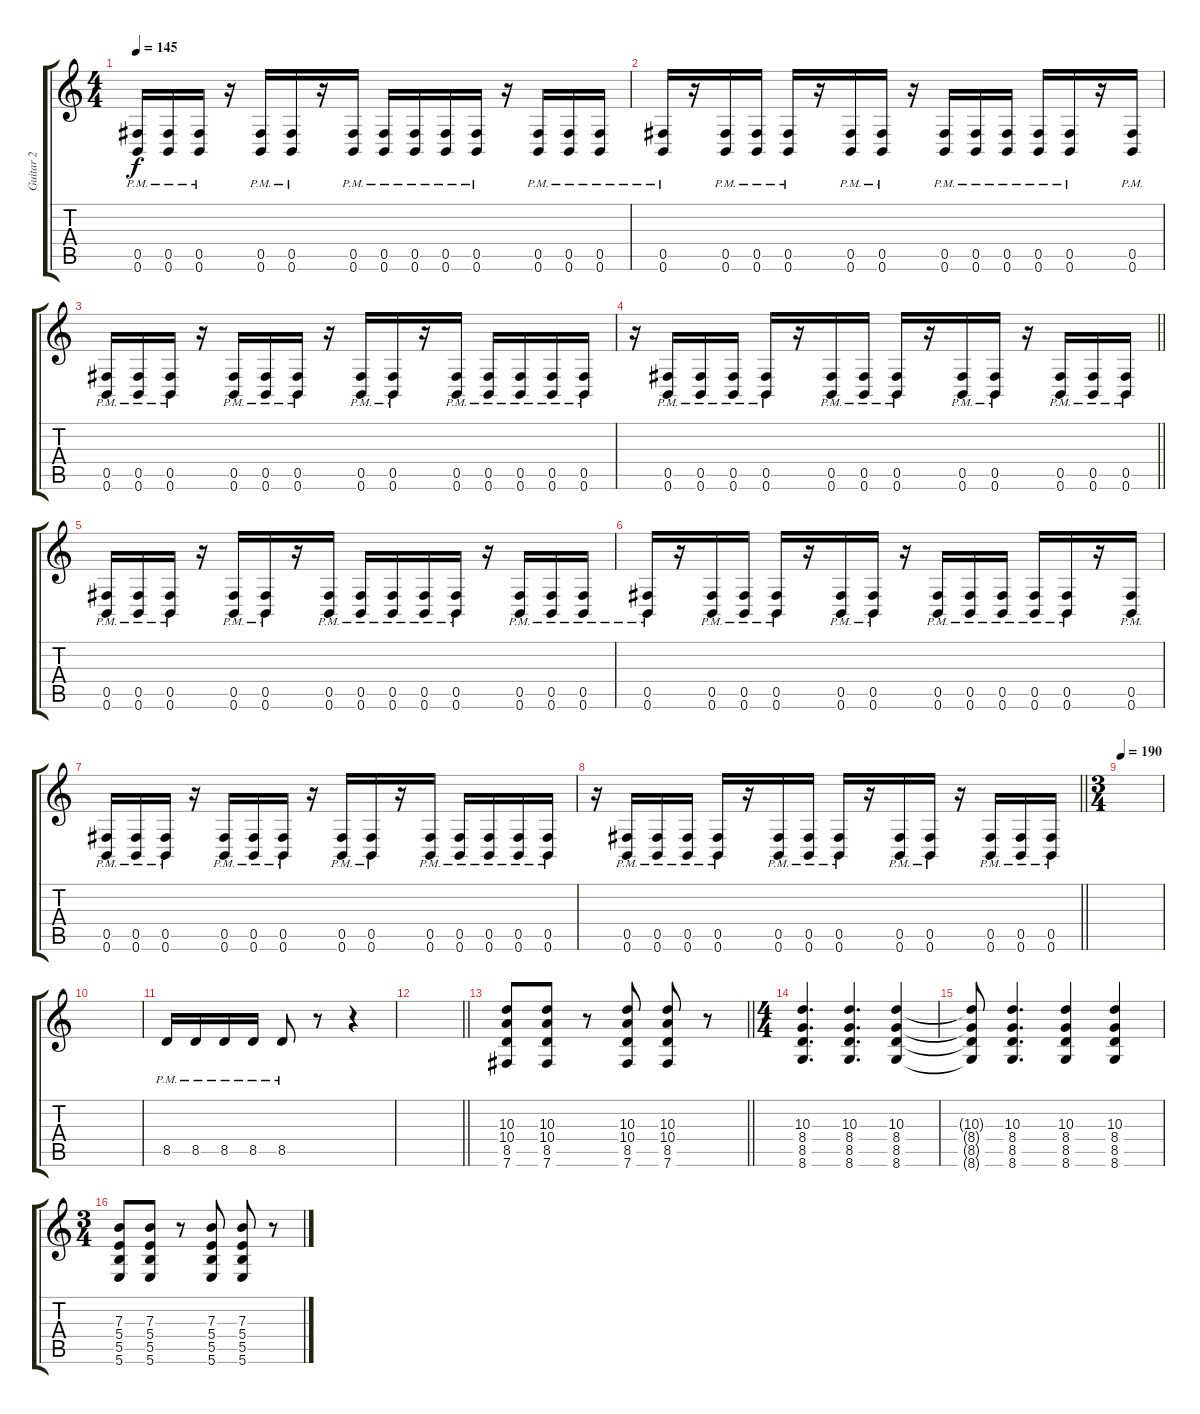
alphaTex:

\track ("Guitar 2" "Guitar 2") {instrument distortionguitar}
\staff {score tabs}
\tuning (Db4 Ab3 E3 B2 Gb2 B1) {hide}
\ts (4 4)
\tempo 145
\clef g2
\ks c
(0.5{pm} 0.6{pm}).16{dy f} (0.5{pm} 0.6{pm}).16 (0.5{pm} 0.6{pm}).16 r.16 (0.5{pm} 0.6{pm}).16 (0.5{pm} 0.6{pm}).16 r.16 (0.5{pm} 0.6{pm}).16 (0.5{pm} 0.6{pm}).16 (0.5{pm} 0.6{pm}).16 (0.5{pm} 0.6{pm}).16 (0.5{pm} 0.6{pm}).16 r.16 (0.5{pm} 0.6{pm}).16 (0.5{pm} 0.6{pm}).16 (0.5{pm} 0.6{pm}).16 |
(0.5{pm} 0.6{pm}).16 r.16 (0.5{pm} 0.6{pm}).16 (0.5{pm} 0.6{pm}).16 (0.5{pm} 0.6{pm}).16 r.16 (0.5{pm} 0.6{pm}).16 (0.5{pm} 0.6{pm}).16 r.16 (0.5{pm} 0.6{pm}).16 (0.5{pm} 0.6{pm}).16 (0.5{pm} 0.6{pm}).16 (0.5{pm} 0.6{pm}).16 (0.5{pm} 0.6{pm}).16 r.16 (0.5{pm} 0.6{pm}).16 |
(0.5{pm} 0.6{pm}).16 (0.5{pm} 0.6{pm}).16 (0.5{pm} 0.6{pm}).16 r.16 (0.5{pm} 0.6{pm}).16 (0.5{pm} 0.6{pm}).16 (0.5{pm} 0.6{pm}).16 r.16 (0.5{pm} 0.6{pm}).16 (0.5{pm} 0.6{pm}).16 r.16 (0.5{pm} 0.6{pm}).16 (0.5{pm} 0.6{pm}).16 (0.5{pm} 0.6{pm}).16 (0.5{pm} 0.6{pm}).16 (0.5{pm} 0.6{pm}).16 |
\barLineRight lightlight
r.16 (0.5{pm} 0.6{pm}).16 (0.5{pm} 0.6{pm}).16 (0.5{pm} 0.6{pm}).16 (0.5{pm} 0.6{pm}).16 r.16 (0.5{pm} 0.6{pm}).16 (0.5{pm} 0.6{pm}).16 (0.5{pm} 0.6{pm}).16 r.16 (0.5{pm} 0.6{pm}).16 (0.5{pm} 0.6{pm}).16 r.16 (0.5{pm} 0.6{pm}).16 (0.5{pm} 0.6{pm}).16 (0.5{pm} 0.6{pm}).16 |
(0.5{pm} 0.6{pm}).16 (0.5{pm} 0.6{pm}).16 (0.5{pm} 0.6{pm}).16 r.16 (0.5{pm} 0.6{pm}).16 (0.5{pm} 0.6{pm}).16 r.16 (0.5{pm} 0.6{pm}).16 (0.5{pm} 0.6{pm}).16 (0.5{pm} 0.6{pm}).16 (0.5{pm} 0.6{pm}).16 (0.5{pm} 0.6{pm}).16 r.16 (0.5{pm} 0.6{pm}).16 (0.5{pm} 0.6{pm}).16 (0.5{pm} 0.6{pm}).16 |
(0.5{pm} 0.6{pm}).16 r.16 (0.5{pm} 0.6{pm}).16 (0.5{pm} 0.6{pm}).16 (0.5{pm} 0.6{pm}).16 r.16 (0.5{pm} 0.6{pm}).16 (0.5{pm} 0.6{pm}).16 r.16 (0.5{pm} 0.6{pm}).16 (0.5{pm} 0.6{pm}).16 (0.5{pm} 0.6{pm}).16 (0.5{pm} 0.6{pm}).16 (0.5{pm} 0.6{pm}).16 r.16 (0.5{pm} 0.6{pm}).16 |
(0.5{pm} 0.6{pm}).16 (0.5{pm} 0.6{pm}).16 (0.5{pm} 0.6{pm}).16 r.16 (0.5{pm} 0.6{pm}).16 (0.5{pm} 0.6{pm}).16 (0.5{pm} 0.6{pm}).16 r.16 (0.5{pm} 0.6{pm}).16 (0.5{pm} 0.6{pm}).16 r.16 (0.5{pm} 0.6{pm}).16 (0.5{pm} 0.6{pm}).16 (0.5{pm} 0.6{pm}).16 (0.5{pm} 0.6{pm}).16 (0.5{pm} 0.6{pm}).16 |
\barLineRight lightlight
r.16 (0.5{pm} 0.6{pm}).16 (0.5{pm} 0.6{pm}).16 (0.5{pm} 0.6{pm}).16 (0.5{pm} 0.6{pm}).16 r.16 (0.5{pm} 0.6{pm}).16 (0.5{pm} 0.6{pm}).16 (0.5{pm} 0.6{pm}).16 r.16 (0.5{pm} 0.6{pm}).16 (0.5{pm} 0.6{pm}).16 r.16 (0.5{pm} 0.6{pm}).16 (0.5{pm} 0.6{pm}).16 (0.5{pm} 0.6{pm}).16 |
\ts (3 4)
\tempo 190
|
|
8.5{pm}.16 8.5{pm}.16 8.5{pm}.16 8.5{pm}.16 8.5{pm}.8 r.8 r.4 |
\barLineRight lightlight
|
\barLineRight lightlight
(10.3 10.4 8.5 7.6).8 (10.3 10.4 8.5 7.6).8 r.8 (10.3 10.4 8.5 7.6).8 (10.3 10.4 8.5 7.6).8 r.8 |
\ts (4 4)
(10.3 8.4 8.5 8.6).4{d} (10.3 8.4 8.5 8.6).4{d} (10.3 8.4 8.5 8.6).4 |
(10.3{t} 8.4{t} 8.5{t} 8.6{t}).8 (10.3 8.4 8.5 8.6).4{d} (10.3 8.4 8.5 8.6).4 (10.3 8.4 8.5 8.6).4 |
\ts (3 4)
(7.3 5.4 5.5 5.6).8 (7.3 5.4 5.5 5.6).8 r.8 (7.3 5.4 5.5 5.6).8 (7.3 5.4 5.5 5.6).8 r.8
